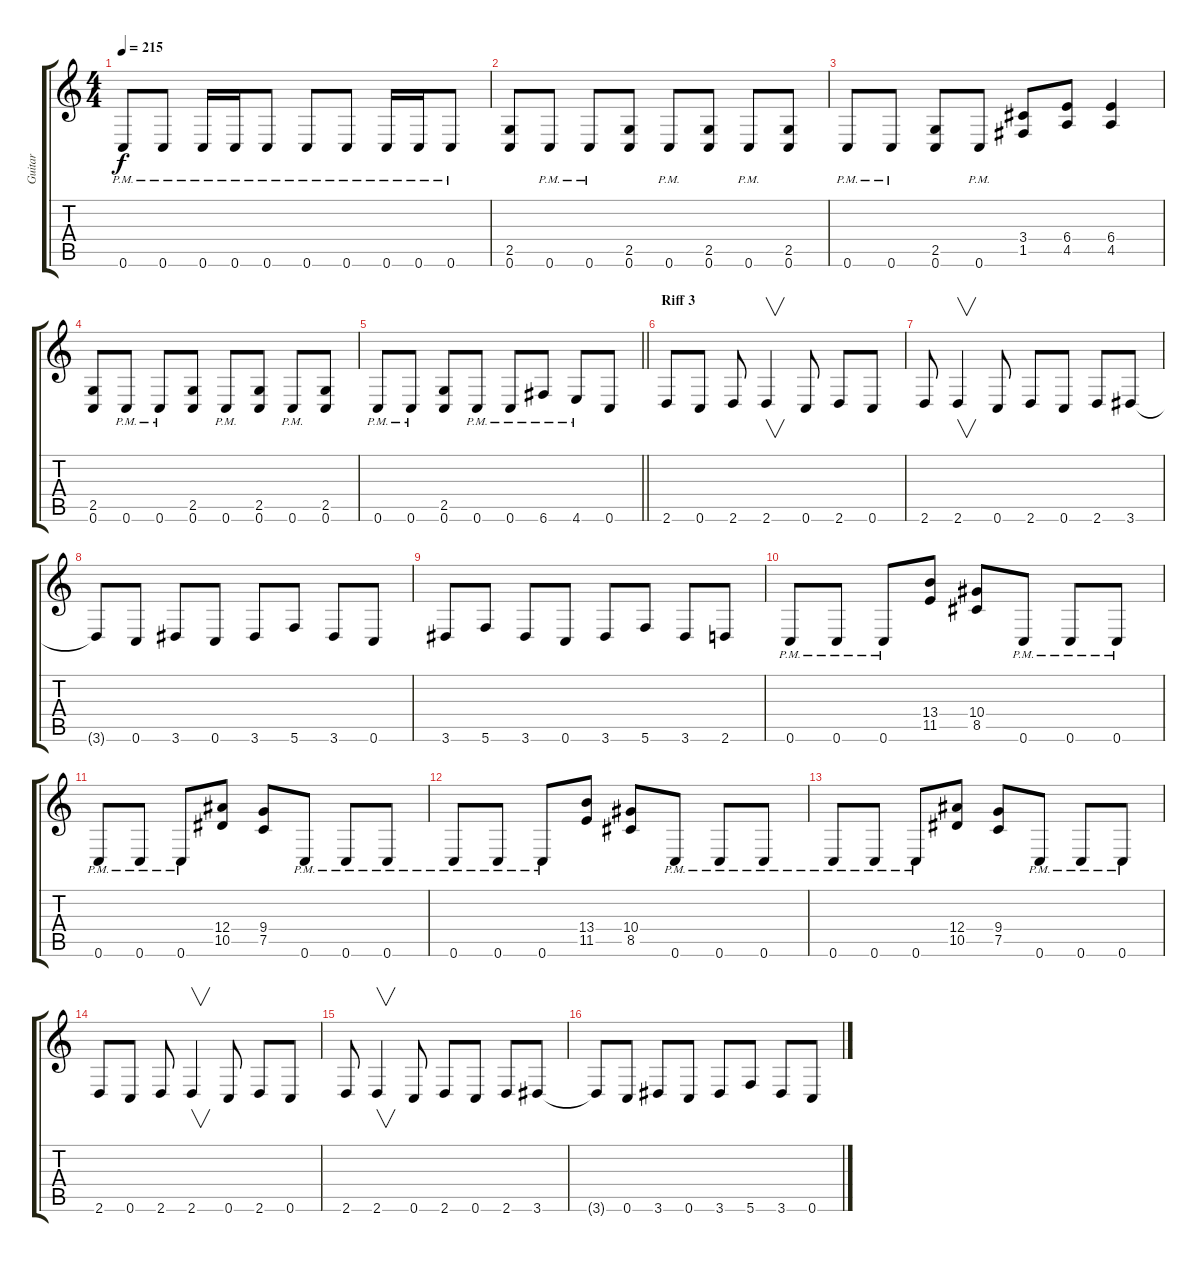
\track ("Guitar" "Guitar") {instrument distortionguitar}
\staff {score tabs}
\tuning (C4 G3 Eb3 Bb2 F2 C2) {hide}
\ts (4 4)
\tempo 215
\clef g2
\ks c
0.6{pm}.8{dy f} 0.6{pm}.8 0.6{pm}.16 0.6{pm}.16 0.6{pm}.8 0.6{pm}.8 0.6{pm}.8 0.6{pm}.16 0.6{pm}.16 0.6{pm}.8 |
(2.5 0.6).8 0.6{pm}.8 0.6{pm}.8 (2.5 0.6).8 0.6{pm}.8 (2.5 0.6).8 0.6{pm}.8 (2.5 0.6).8 |
0.6{pm}.8 0.6{pm}.8 (2.5 0.6).8 0.6{pm}.8 (3.4 1.5).8 (6.4 4.5).8 (6.4 4.5).4 |
(2.5 0.6).8 0.6{pm}.8 0.6{pm}.8 (2.5 0.6).8 0.6{pm}.8 (2.5 0.6).8 0.6{pm}.8 (2.5 0.6).8 |
\barLineRight lightlight
0.6{pm}.8 0.6{pm}.8 (2.5 0.6).8 0.6{pm}.8 0.6{pm}.8 6.6{pm}.8 4.6{pm}.8 0.6.8 |
\section ("" "Riff 3")
2.6.8 0.6.8 2.6.8 2.6.4{v} 0.6.8 2.6.8 0.6.8 |
2.6.8 2.6.4{v} 0.6.8 2.6.8 0.6.8 2.6.8 3.6.8 |
3.6{t}.8 0.6.8 3.6.8 0.6.8 3.6.8 5.6.8 3.6.8 0.6.8 |
3.6.8 5.6.8 3.6.8 0.6.8 3.6.8 5.6.8 3.6.8 2.6.8 |
0.6{pm}.8 0.6{pm}.8 0.6{pm}.8 (13.4 11.5).8 (10.4 8.5).8 0.6{pm}.8 0.6{pm}.8 0.6{pm}.8 |
0.6{pm}.8 0.6{pm}.8 0.6{pm}.8 (12.4 10.5).8 (9.4 7.5).8 0.6{pm}.8 0.6{pm}.8 0.6{pm}.8 |
0.6{pm}.8 0.6{pm}.8 0.6{pm}.8 (13.4 11.5).8 (10.4 8.5).8 0.6{pm}.8 0.6{pm}.8 0.6{pm}.8 |
0.6{pm}.8 0.6{pm}.8 0.6{pm}.8 (12.4 10.5).8 (9.4 7.5).8 0.6{pm}.8 0.6{pm}.8 0.6{pm}.8 |
2.6.8 0.6.8 2.6.8 2.6.4{v} 0.6.8 2.6.8 0.6.8 |
2.6.8 2.6.4{v} 0.6.8 2.6.8 0.6.8 2.6.8 3.6.8 |
3.6{t}.8 0.6.8 3.6.8 0.6.8 3.6.8 5.6.8 3.6.8 0.6.8
